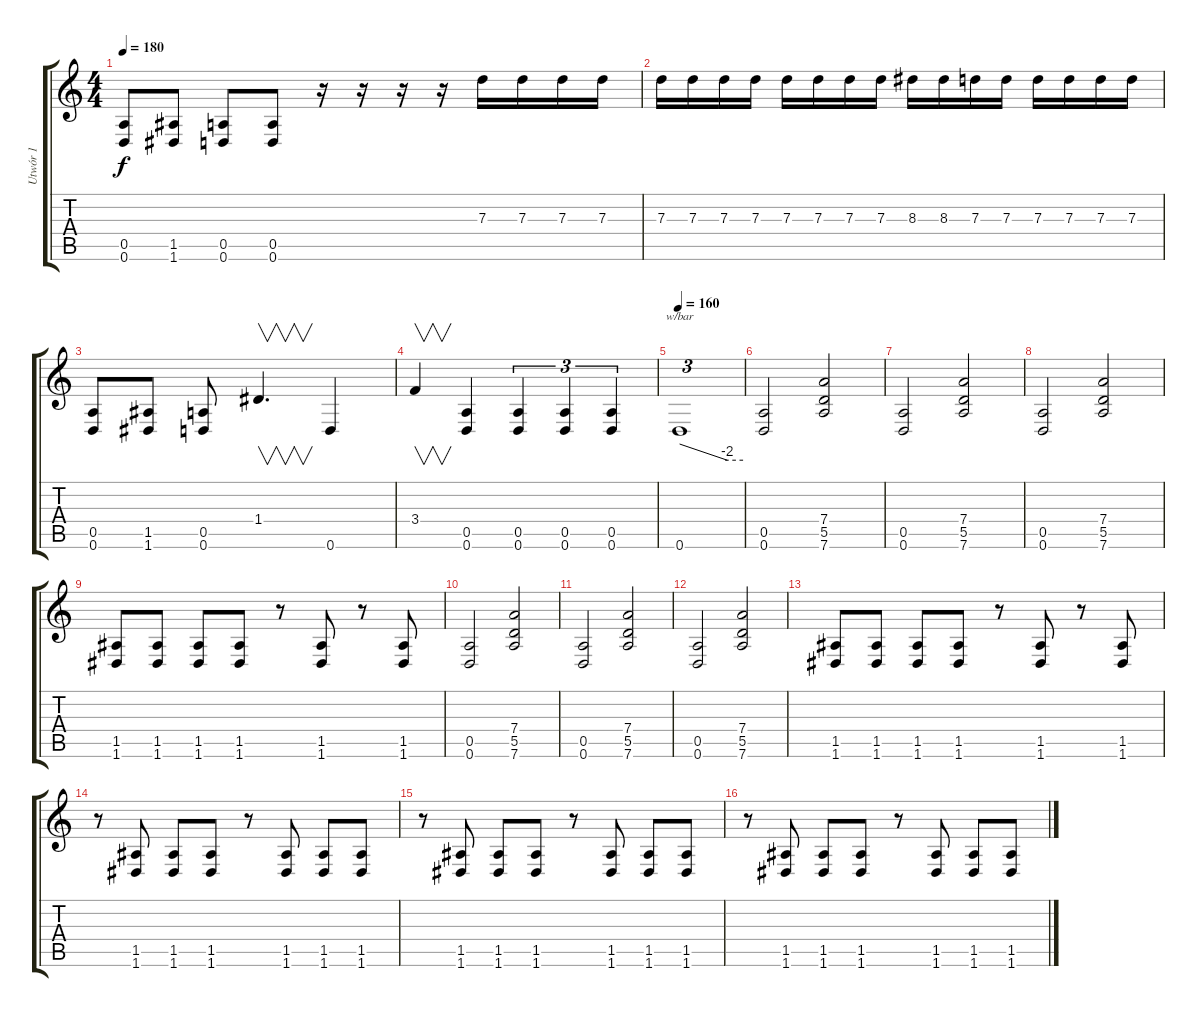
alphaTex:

\track ("Utwór 1" "Utwór 1") {instrument distortionguitar}
\staff {score tabs}
\tuning (E4 B3 G3 D3 A2 D2) {hide}
\ts (4 4)
\tempo 180
\clef g2
\ks c
(0.5 0.6).8{dy f} (1.5 1.6).8 (0.5 0.6).8 (0.5 0.6).8 r.16 r.16 r.16 r.16 7.3.16 7.3.16 7.3.16 7.3.16 |
7.3.16 7.3.16 7.3.16 7.3.16 7.3.16 7.3.16 7.3.16 7.3.16 8.3.16 8.3.16 7.3.16 7.3.16 7.3.16 7.3.16 7.3.16 7.3.16 |
(0.5 0.6).8 (1.5 1.6).8 (0.5 0.6).8 1.4.4{v d} 0.6.4 |
3.4.4{v} (0.5 0.6).4 (0.5 0.6).4{tu (3 2)} (0.5 0.6).4{tu (3 2)} (0.5 0.6).4{tu (3 2)} |
\tempo 160
0.6.1{tu (3 2) tbe (custom default 0 0 45 -8 60 -8)} |
(0.5 0.6).2 (7.4 5.5 7.6).2 |
(0.5 0.6).2 (7.4 5.5 7.6).2 |
(0.5 0.6).2 (7.4 5.5 7.6).2 |
(1.5 1.6).8 (1.5 1.6).8 (1.5 1.6).8 (1.5 1.6).8 r.8 (1.5 1.6).8 r.8 (1.5 1.6).8 |
(0.5 0.6).2 (7.4 5.5 7.6).2 |
(0.5 0.6).2 (7.4 5.5 7.6).2 |
(0.5 0.6).2 (7.4 5.5 7.6).2 |
(1.5 1.6).8 (1.5 1.6).8 (1.5 1.6).8 (1.5 1.6).8 r.8 (1.5 1.6).8 r.8 (1.5 1.6).8 |
r.8 (1.5 1.6).8 (1.5 1.6).8 (1.5 1.6).8 r.8 (1.5 1.6).8 (1.5 1.6).8 (1.5 1.6).8 |
r.8 (1.5 1.6).8 (1.5 1.6).8 (1.5 1.6).8 r.8 (1.5 1.6).8 (1.5 1.6).8 (1.5 1.6).8 |
r.8 (1.5 1.6).8 (1.5 1.6).8 (1.5 1.6).8 r.8 (1.5 1.6).8 (1.5 1.6).8 (1.5 1.6).8
